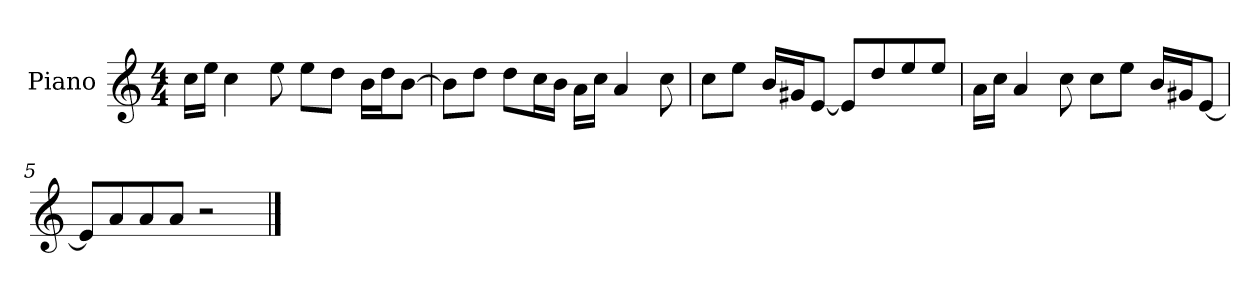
**kern
*part1
*staff1
*I"Piano
*I'P-no
*clefG2
*k[]
*M4/4
*MM90
=1
16cc\LL
16ee\JJ
4cc\
8ee\
8ee\L
8dd\J
16b\LL
16dd\J
[8b\J
=2
8b\L]
8dd\J
8dd\L
16cc\L
16b\JJ
16a\LL
16cc\JJ
4a/
8cc\
=3
8cc\L
8ee\J
16b/LL
16g#X/J
[8e/J
8e/L]
8dd/
8ee/
8ee/J
=4
16a\LL
16cc\JJ
4a/
8cc\
8cc\L
8ee\J
16b/LL
16g#X/J
[8e/J
!!LO:LB:g=z
=5
8e/L]
8a/
8a/
8a/J
2r
==
*-
